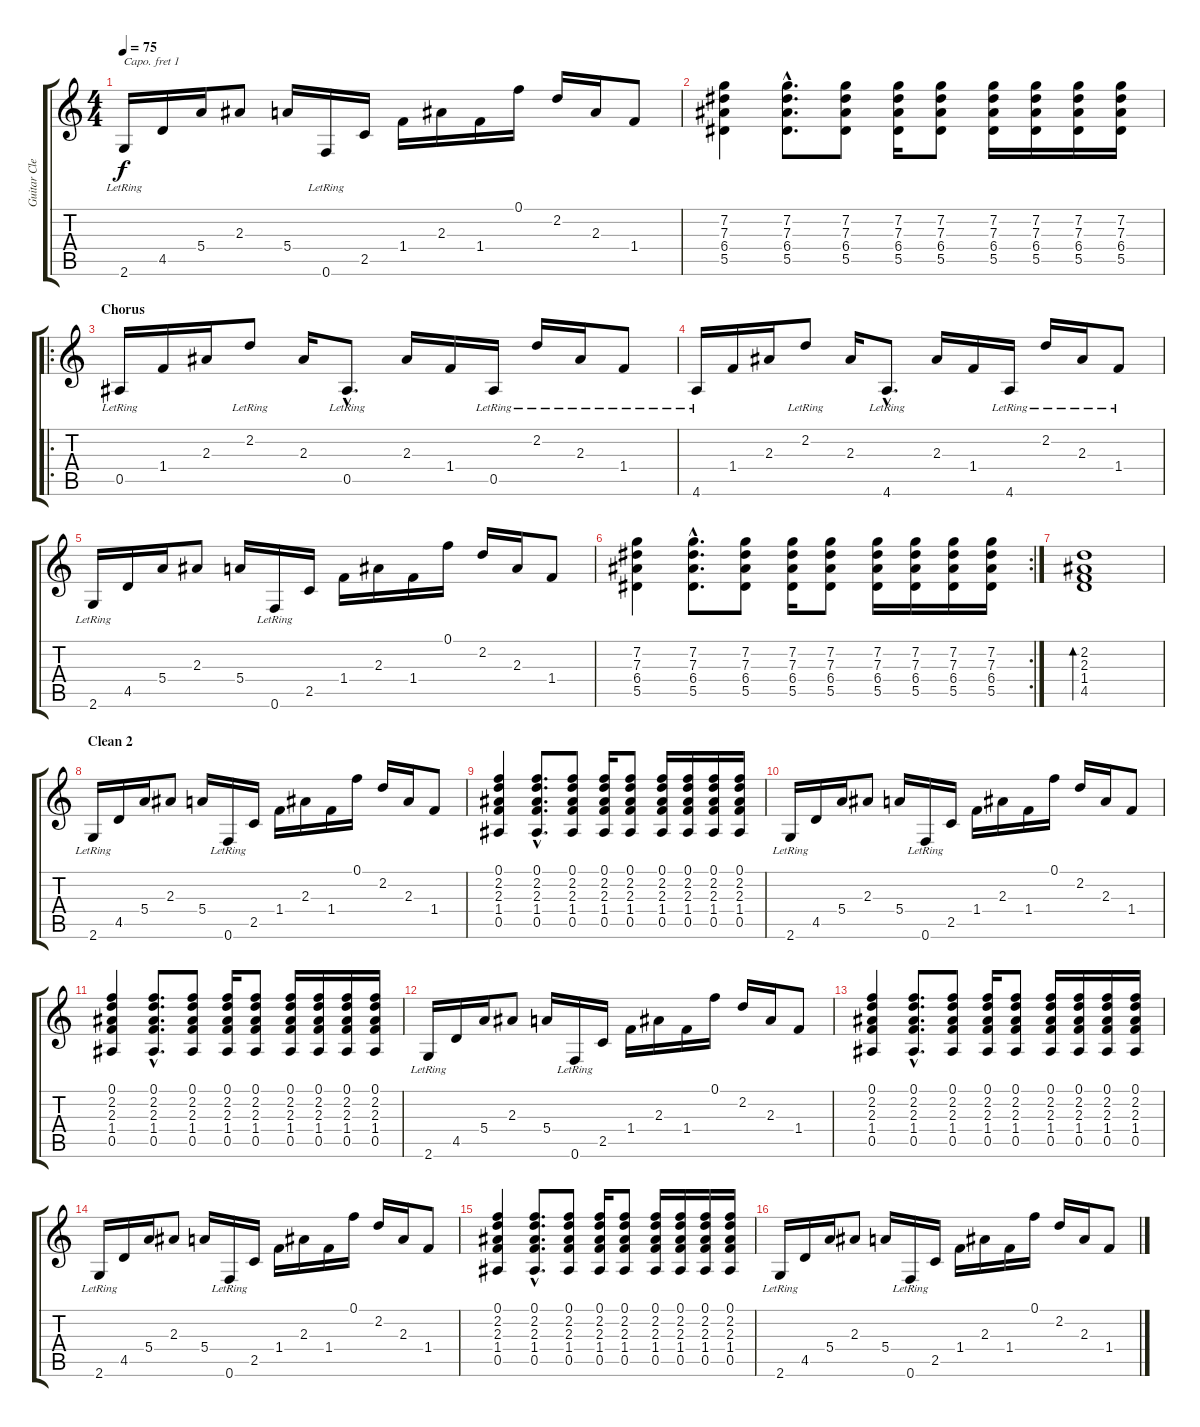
\track ("Guitar Clean" "Guitar Cle") {instrument electricguitarclean}
\staff {score tabs}
\capo 1
\tuning (E4 B3 G3 Eb3 A2 E2) {hide}
\ts (4 4)
\tempo 75
\clef g2
\ks c
2.6{lr}.16{dy f} 4.5.16 5.4.16 2.3.8 5.4.16 0.6{lr}.16 2.5.16 1.4.16 2.3.16 1.4.16 0.1.16 2.2.16 2.3.16 1.4.8 |
(7.2 7.3 6.4 5.5).4 (7.2{hac} 7.3{hac} 6.4{hac} 5.5{hac}).8{d} (7.2 7.3 6.4 5.5).8 (7.2 7.3 6.4 5.5).16 (7.2 7.3 6.4 5.5).8 (7.2 7.3 6.4 5.5).16 (7.2 7.3 6.4 5.5).16 (7.2 7.3 6.4 5.5).16 (7.2 7.3 6.4 5.5).16 |
\ro
\section ("" "Chorus")
0.5{lr}.16 1.4.16 2.3.16 2.2{lr}.8 2.3.16 0.5{hac lr}.8{d} 2.3.16 1.4.16 0.5{lr}.16 2.2{lr}.16 2.3{lr}.16 1.4{lr}.8 |
4.6{lr}.16 1.4.16 2.3.16 2.2{lr}.8 2.3.16 4.6{hac lr}.8{d} 2.3.16 1.4.16 4.6{lr}.16 2.2{lr}.16 2.3{lr}.16 1.4{lr}.8 |
2.6{lr}.16 4.5.16 5.4.16 2.3.8 5.4.16 0.6{lr}.16 2.5.16 1.4.16 2.3.16 1.4.16 0.1.16 2.2.16 2.3.16 1.4.8 |
\rc 2
(7.2 7.3 6.4 5.5).4 (7.2{hac} 7.3{hac} 6.4{hac} 5.5{hac}).8{d} (7.2 7.3 6.4 5.5).8 (7.2 7.3 6.4 5.5).16 (7.2 7.3 6.4 5.5).8 (7.2 7.3 6.4 5.5).16 (7.2 7.3 6.4 5.5).16 (7.2 7.3 6.4 5.5).16 (7.2 7.3 6.4 5.5).16 |
(2.2 2.3 1.4 4.5).1{bd 240} |
\section ("" "Clean 2")
2.6{lr}.16 4.5.16 5.4.16 2.3.8 5.4.16 0.6{lr}.16 2.5.16 1.4.16 2.3.16 1.4.16 0.1.16 2.2.16 2.3.16 1.4.8 |
(0.1 2.2 2.3 1.4 0.5).4 (0.1{hac} 2.2{hac} 2.3{hac} 1.4{hac} 0.5{hac}).8{d} (0.1 2.2 2.3 1.4 0.5).8 (0.1 2.2 2.3 1.4 0.5).16 (0.1 2.2 2.3 1.4 0.5).8 (0.1 2.2 2.3 1.4 0.5).16 (0.1 2.2 2.3 1.4 0.5).16 (0.1 2.2 2.3 1.4 0.5).16 (0.1 2.2 2.3 1.4 0.5).16 |
2.6{lr}.16 4.5.16 5.4.16 2.3.8 5.4.16 0.6{lr}.16 2.5.16 1.4.16 2.3.16 1.4.16 0.1.16 2.2.16 2.3.16 1.4.8 |
(0.1 2.2 2.3 1.4 0.5).4 (0.1{hac} 2.2{hac} 2.3{hac} 1.4{hac} 0.5{hac}).8{d} (0.1 2.2 2.3 1.4 0.5).8 (0.1 2.2 2.3 1.4 0.5).16 (0.1 2.2 2.3 1.4 0.5).8 (0.1 2.2 2.3 1.4 0.5).16 (0.1 2.2 2.3 1.4 0.5).16 (0.1 2.2 2.3 1.4 0.5).16 (0.1 2.2 2.3 1.4 0.5).16 |
2.6{lr}.16 4.5.16 5.4.16 2.3.8 5.4.16 0.6{lr}.16 2.5.16 1.4.16 2.3.16 1.4.16 0.1.16 2.2.16 2.3.16 1.4.8 |
(0.1 2.2 2.3 1.4 0.5).4 (0.1{hac} 2.2{hac} 2.3{hac} 1.4{hac} 0.5{hac}).8{d} (0.1 2.2 2.3 1.4 0.5).8 (0.1 2.2 2.3 1.4 0.5).16 (0.1 2.2 2.3 1.4 0.5).8 (0.1 2.2 2.3 1.4 0.5).16 (0.1 2.2 2.3 1.4 0.5).16 (0.1 2.2 2.3 1.4 0.5).16 (0.1 2.2 2.3 1.4 0.5).16 |
2.6{lr}.16 4.5.16 5.4.16 2.3.8 5.4.16 0.6{lr}.16 2.5.16 1.4.16 2.3.16 1.4.16 0.1.16 2.2.16 2.3.16 1.4.8 |
(0.1 2.2 2.3 1.4 0.5).4 (0.1{hac} 2.2{hac} 2.3{hac} 1.4{hac} 0.5{hac}).8{d} (0.1 2.2 2.3 1.4 0.5).8 (0.1 2.2 2.3 1.4 0.5).16 (0.1 2.2 2.3 1.4 0.5).8 (0.1 2.2 2.3 1.4 0.5).16 (0.1 2.2 2.3 1.4 0.5).16 (0.1 2.2 2.3 1.4 0.5).16 (0.1 2.2 2.3 1.4 0.5).16 |
2.6{lr}.16 4.5.16 5.4.16 2.3.8 5.4.16 0.6{lr}.16 2.5.16 1.4.16 2.3.16 1.4.16 0.1.16 2.2.16 2.3.16 1.4.8
